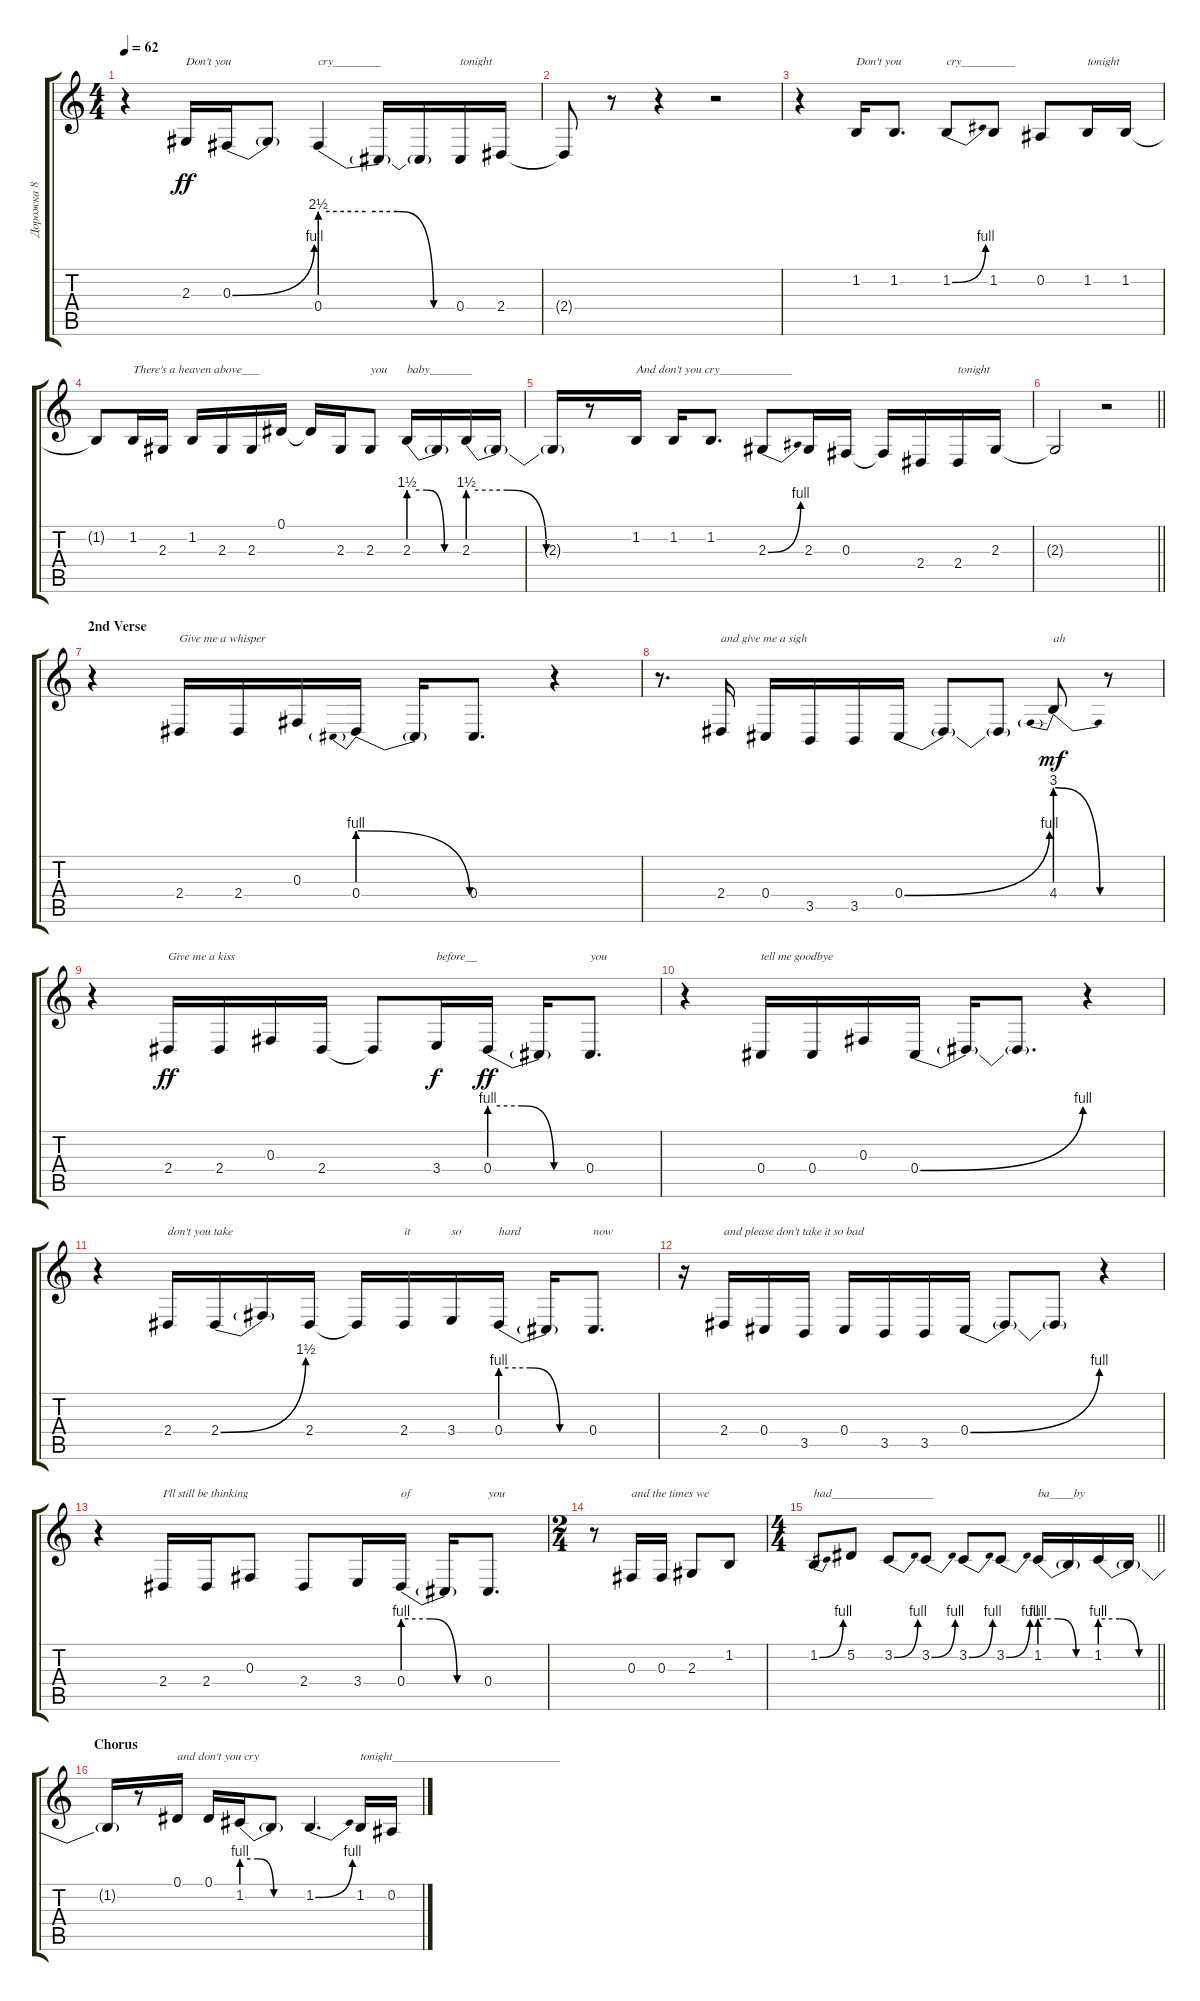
\track ("Дорожка 8" "Дорожка 8") {instrument lead1square}
\staff {score tabs}
\tuning (Eb4 Bb3 Gb3 Db3 Ab2 Eb2) {hide}
\ts (4 4)
\tempo 62
\clef g2
\ks c
r.4{dy ff} 2.3.16{txt "Don't you"} 0.3{be (bend 0 0 60 4)}.16 0.3{t}.8 0.4{be (custom 0 10 20 10 34 10 50 0 60 0)}.4{txt "cry________"} 0.4{t}.16 0.4{t}.16 0.4.16{txt "tonight"} 2.4.16 |
2.4{t}.8 r.8 r.4 r.2 |
r.4 1.2.16{txt "Don't you"} 1.2.8{d} 1.2{be (bend 0 0 60 4)}.8{txt "cry_________"} 1.2.8 0.2.8 1.2.16{txt "tonight"} 1.2.16 |
1.2{t}.8 1.2.16{txt "There's a heaven above___"} 2.3.16 1.2.16 2.3.16 2.3.16 0.1.16 0.1{t}.16 2.3.16 2.3.8{txt "you"} 2.3{be (custom 0 6 20 6 40 0 60 0)}.16{txt "baby_______"} 2.3{t}.16 2.3{be (custom 0 6 20 6 40 0 60 0)}.16 2.3{t}.16 |
2.3{t}.16 r.8 1.2.16{txt "And don't you cry____________"} 1.2.16 1.2.8{d} 2.3{be (bend 0 0 60 4)}.8 2.3.16 0.3.16 0.3{t}.16 2.4.16 2.4.16{txt "tonight"} 2.3.16 |
\barLineRight lightlight
2.3{t}.2 r.2 |
\section ("" "2nd Verse")
r.4 2.4.16{txt "Give me a whisper"} 2.4.16 0.3.16 0.4{be (prebendrelease 0 4 60 0)}.16 0.4{t}.16 0.4.8{d} r.4 |
r.8{d} 2.4.16{txt "and give me a sigh"} 0.4.16 3.5.16 3.5.16 0.4{be (bend 0 0 60 4)}.16 0.4{t}.8 0.4{t}.8 4.4{be (prebendrelease 0 12 60 0)}.8{txt "ah" dy mf} r.8 |
r.4 2.4.16{txt "Give me a kiss" dy ff} 2.4.16 0.3.16 2.4.16 2.4{t}.8 3.4.16{txt "before__" dy f} 0.4{be (custom 0 4 20 4 40 0 60 0)}.16{dy ff} 0.4{t}.16 0.4.8{d txt "you"} |
r.4 0.4.16{txt "tell me goodbye"} 0.4.16 0.3.16 0.4{be (bend 0 0 60 4)}.16 0.4{t}.16 0.4{t}.8{d} r.4 |
r.4 2.4.16{txt "don't you take"} 2.4{be (bend 0 0 60 6)}.16 2.4{t}.16 2.4.16 2.4{t}.16 2.4.16{txt "it"} 3.4.16{txt "so"} 0.4{be (custom 0 4 20 4 40 0 60 0)}.16{txt "hard"} 0.4{t}.16 0.4.8{d txt "now"} |
r.16 2.4.16{txt "and please don't take it so bad"} 0.4.16 3.5.16 0.4.16 3.5.16 3.5.16 0.4{be (bend 0 0 60 4)}.16 0.4{t}.8 0.4{t}.8 r.4 |
r.4 2.4.16{txt "I'll still be thinking"} 2.4.16 0.3.8 2.4.8 3.4.16 0.4{be (custom 0 4 20 4 40 0 60 0)}.16{txt "of"} 0.4{t}.16 0.4.8{d txt "you"} |
\ts (2 4)
r.8 0.3.16{txt "and the times we"} 0.3.16 2.3.8 1.2.8 |
\ts (4 4)
\barLineRight lightlight
1.2{be (bend 0 0 60 4)}.8{txt "had_________________"} 5.2.8 3.2{be (bend 0 0 60 4)}.8 3.2{be (bend 0 0 60 4)}.8 3.2{be (bend 0 0 60 4)}.8 3.2{be (bend 0 0 60 4)}.8 1.2{be (custom 0 4 20 4 40 0 60 0)}.16{txt "ba____by"} 1.2{t}.16 1.2{be (custom 0 4 20 4 40 0 60 0)}.16 1.2{t}.16 |
\section ("" "Chorus")
1.2{t}.16 r.8 0.1.16{txt "and don't you cry"} 0.1.16 1.2{be (custom 0 4 15 4 30 0 40 0 60 0)}.16 1.2{t}.8 1.2{be (bend 0 0 60 4)}.4{d} 1.2.16{txt "tonight____________________________"} 0.2.16
